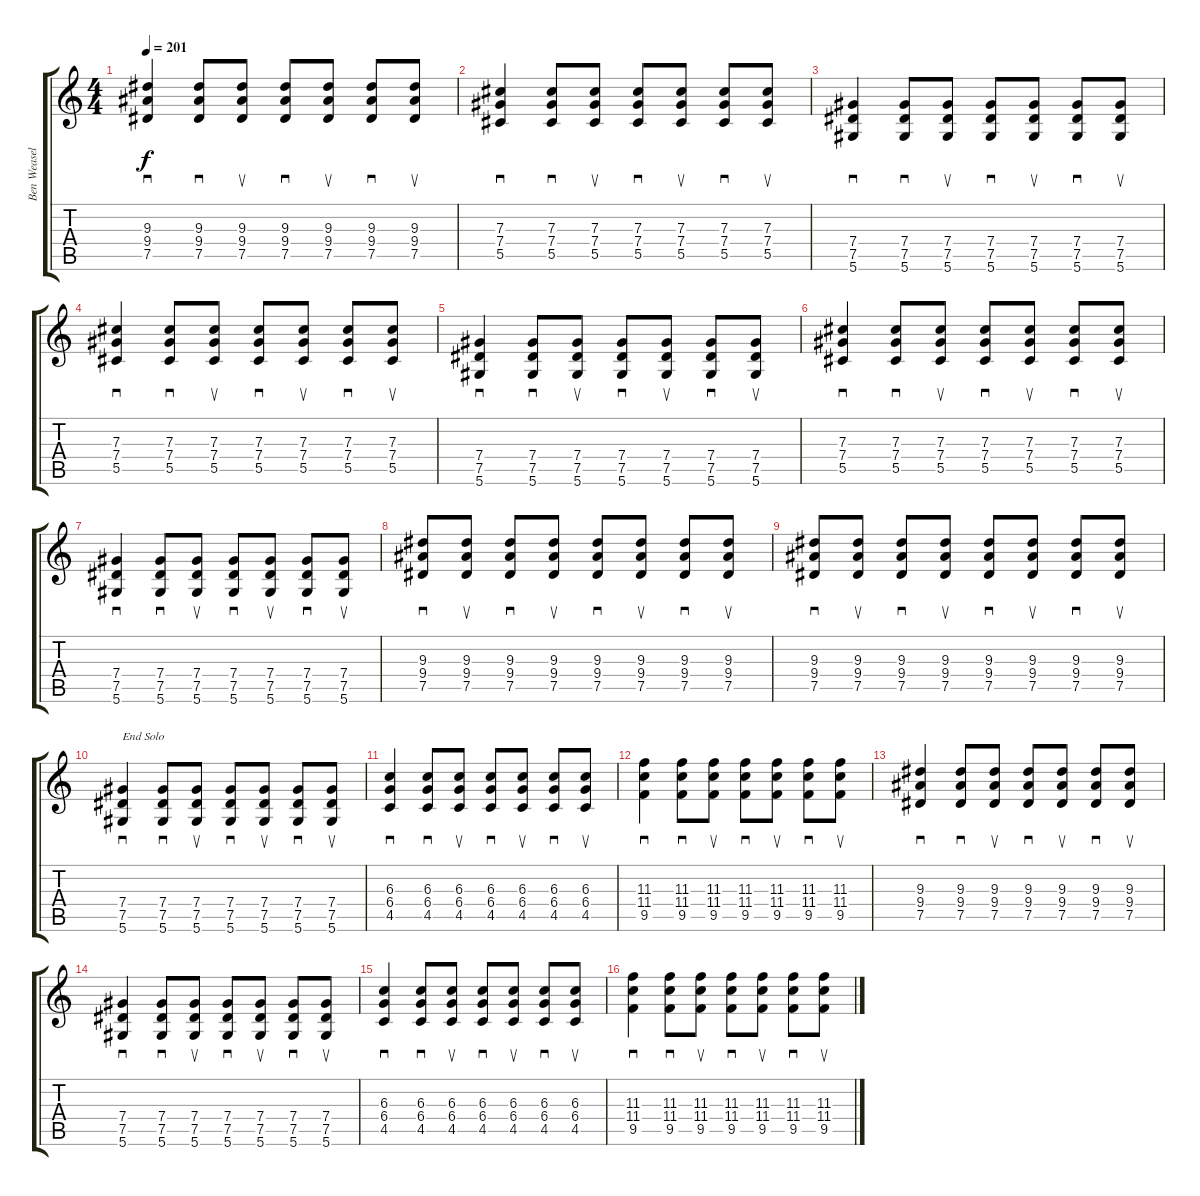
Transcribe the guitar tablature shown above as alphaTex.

\track ("Ben Weasel" "Ben Weasel") {instrument overdrivenguitar}
\staff {score tabs}
\tuning (Eb4 Bb3 Gb3 Db3 Ab2 Eb2) {hide}
\ts (4 4)
\tempo 201
\clef g2
\ks c
(9.3 9.4 7.5).4{sd dy f} (9.3 9.4 7.5).8{sd} (9.3 9.4 7.5).8{su} (9.3 9.4 7.5).8{sd} (9.3 9.4 7.5).8{su} (9.3 9.4 7.5).8{sd} (9.3 9.4 7.5).8{su} |
(7.3 7.4 5.5).4{sd} (7.3 7.4 5.5).8{sd} (7.3 7.4 5.5).8{su} (7.3 7.4 5.5).8{sd} (7.3 7.4 5.5).8{su} (7.3 7.4 5.5).8{sd} (7.3 7.4 5.5).8{su} |
(7.4 7.5 5.6).4{sd} (7.4 7.5 5.6).8{sd} (7.4 7.5 5.6).8{su} (7.4 7.5 5.6).8{sd} (7.4 7.5 5.6).8{su} (7.4 7.5 5.6).8{sd} (7.4 7.5 5.6).8{su} |
(7.3 7.4 5.5).4{sd} (7.3 7.4 5.5).8{sd} (7.3 7.4 5.5).8{su} (7.3 7.4 5.5).8{sd} (7.3 7.4 5.5).8{su} (7.3 7.4 5.5).8{sd} (7.3 7.4 5.5).8{su} |
(7.4 7.5 5.6).4{sd} (7.4 7.5 5.6).8{sd} (7.4 7.5 5.6).8{su} (7.4 7.5 5.6).8{sd} (7.4 7.5 5.6).8{su} (7.4 7.5 5.6).8{sd} (7.4 7.5 5.6).8{su} |
(7.3 7.4 5.5).4{sd} (7.3 7.4 5.5).8{sd} (7.3 7.4 5.5).8{su} (7.3 7.4 5.5).8{sd} (7.3 7.4 5.5).8{su} (7.3 7.4 5.5).8{sd} (7.3 7.4 5.5).8{su} |
(7.4 7.5 5.6).4{sd} (7.4 7.5 5.6).8{sd} (7.4 7.5 5.6).8{su} (7.4 7.5 5.6).8{sd} (7.4 7.5 5.6).8{su} (7.4 7.5 5.6).8{sd} (7.4 7.5 5.6).8{su} |
(9.3 9.4 7.5).8{sd} (9.3 9.4 7.5).8{su} (9.3 9.4 7.5).8{sd} (9.3 9.4 7.5).8{su} (9.3 9.4 7.5).8{sd} (9.3 9.4 7.5).8{su} (9.3 9.4 7.5).8{sd} (9.3 9.4 7.5).8{su} |
(9.3 9.4 7.5).8{sd} (9.3 9.4 7.5).8{su} (9.3 9.4 7.5).8{sd} (9.3 9.4 7.5).8{su} (9.3 9.4 7.5).8{sd} (9.3 9.4 7.5).8{su} (9.3 9.4 7.5).8{sd} (9.3 9.4 7.5).8{su} |
(7.4 7.5 5.6).4{sd txt "End Solo"} (7.4 7.5 5.6).8{sd} (7.4 7.5 5.6).8{su} (7.4 7.5 5.6).8{sd} (7.4 7.5 5.6).8{su} (7.4 7.5 5.6).8{sd} (7.4 7.5 5.6).8{su} |
(6.3 6.4 4.5).4{sd} (6.3 6.4 4.5).8{sd} (6.3 6.4 4.5).8{su} (6.3 6.4 4.5).8{sd} (6.3 6.4 4.5).8{su} (6.3 6.4 4.5).8{sd} (6.3 6.4 4.5).8{su} |
(11.3 11.4 9.5).4{sd} (11.3 11.4 9.5).8{sd} (11.3 11.4 9.5).8{su} (11.3 11.4 9.5).8{sd} (11.3 11.4 9.5).8{su} (11.3 11.4 9.5).8{sd} (11.3 11.4 9.5).8{su} |
(9.3 9.4 7.5).4{sd} (9.3 9.4 7.5).8{sd} (9.3 9.4 7.5).8{su} (9.3 9.4 7.5).8{sd} (9.3 9.4 7.5).8{su} (9.3 9.4 7.5).8{sd} (9.3 9.4 7.5).8{su} |
(7.4 7.5 5.6).4{sd} (7.4 7.5 5.6).8{sd} (7.4 7.5 5.6).8{su} (7.4 7.5 5.6).8{sd} (7.4 7.5 5.6).8{su} (7.4 7.5 5.6).8{sd} (7.4 7.5 5.6).8{su} |
(6.3 6.4 4.5).4{sd} (6.3 6.4 4.5).8{sd} (6.3 6.4 4.5).8{su} (6.3 6.4 4.5).8{sd} (6.3 6.4 4.5).8{su} (6.3 6.4 4.5).8{sd} (6.3 6.4 4.5).8{su} |
(11.3 11.4 9.5).4{sd} (11.3 11.4 9.5).8{sd} (11.3 11.4 9.5).8{su} (11.3 11.4 9.5).8{sd} (11.3 11.4 9.5).8{su} (11.3 11.4 9.5).8{sd} (11.3 11.4 9.5).8{su}
